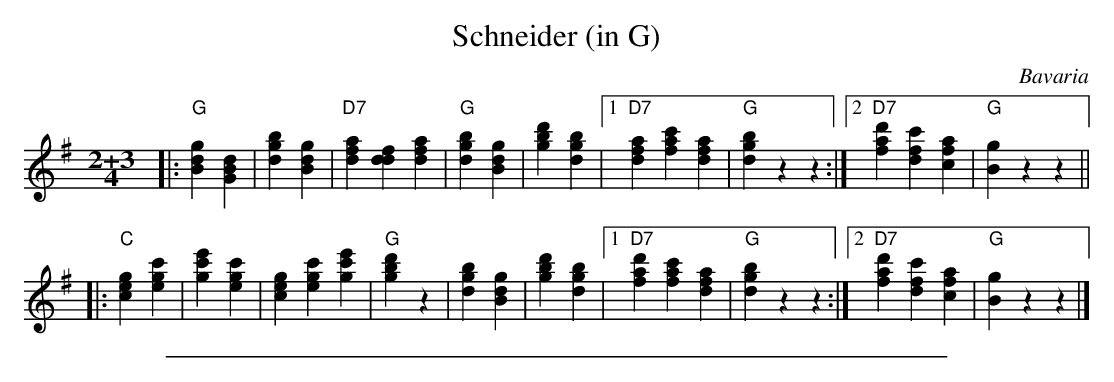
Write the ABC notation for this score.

X:1
T: Schneider (in G)
O: Bavaria
M: 2+3/4
L: 1/4
K: G
|: "G"[gdB] [dBG] | [bgd] [gdB] | "D7"[afd] [fdd] [afd] | "G"[bgd] [gdB] | [d'bg] [bgd] \
|1 "D7"[afd] [c'af] [afd] | "G"[bgd] z z :|2 "D7"[d'af] [c'fd] [afc] | "G"[gB] z z ||
|: "C"[gec] [c'ge] | [e'c'g] [c'ge] | [gec] [c'ge] [e'c'g] | "G"[d'bg] z | [bgd] [gdB] | [d'bg] [bgd] \
|1 "D7"[d'af] [c'af] [afd] | "G"[bgd] z z :|2 "D7"[d'af] [c'fd] [afc] | "G"[gB] z z |]
